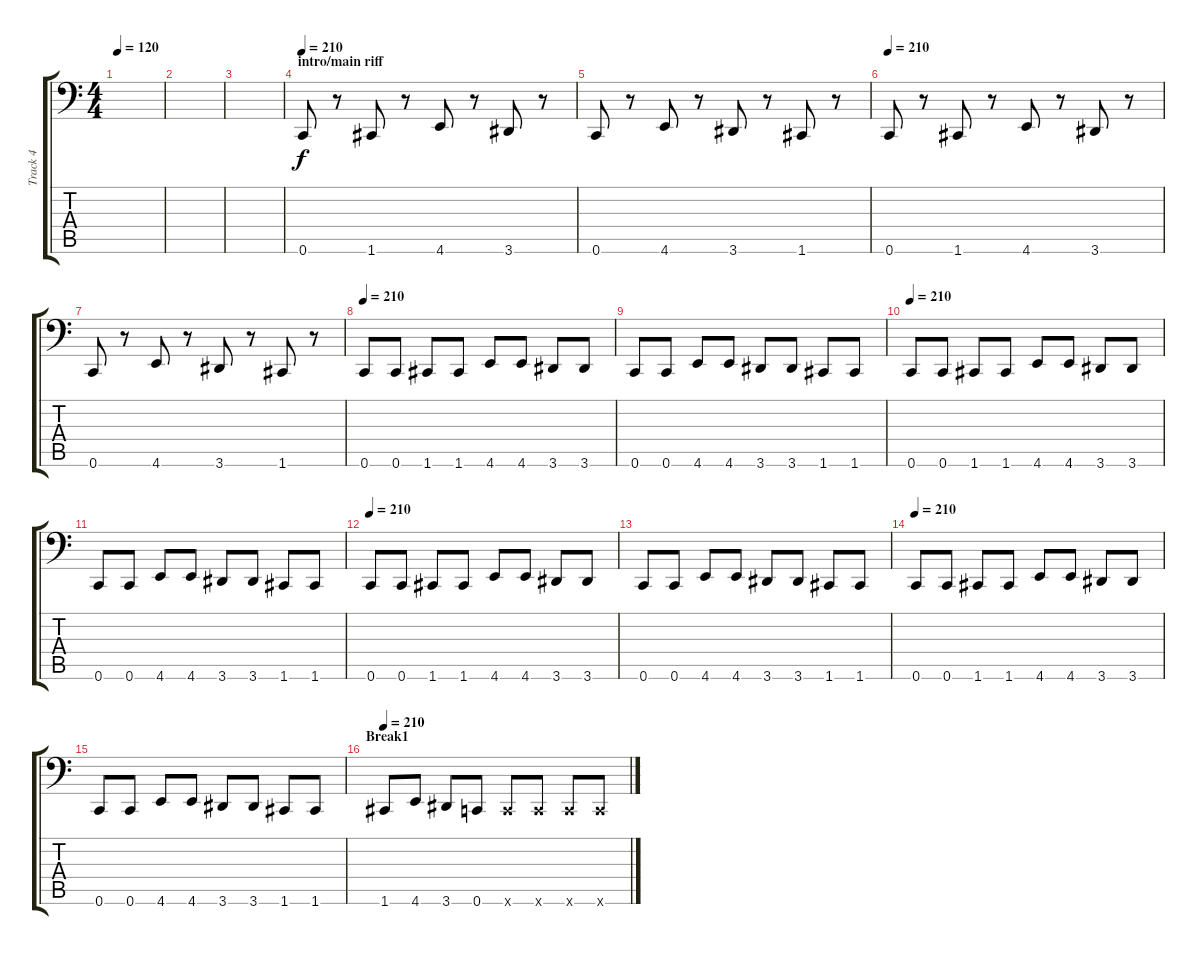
\track ("Track 4" "Track 4") {instrument electricbassfinger}
\staff {score tabs}
\tuning (C3 G2 Eb2 Bb1 F1 C1) {hide}
\ts (4 4)
\tempo 120
\clef f4
\ks c
|
|
|
\section ("" "intro/main riff")
\tempo 210
0.6.8 r.8 1.6.8 r.8 4.6.8 r.8 3.6.8 r.8 |
0.6.8 r.8 4.6.8 r.8 3.6.8 r.8 1.6.8 r.8 |
\tempo 210
0.6.8 r.8 1.6.8 r.8 4.6.8 r.8 3.6.8 r.8 |
0.6.8 r.8 4.6.8 r.8 3.6.8 r.8 1.6.8 r.8 |
\tempo 210
0.6.8 0.6.8 1.6.8 1.6.8 4.6.8 4.6.8 3.6.8 3.6.8 |
0.6.8 0.6.8 4.6.8 4.6.8 3.6.8 3.6.8 1.6.8 1.6.8 |
\tempo 210
0.6.8 0.6.8 1.6.8 1.6.8 4.6.8 4.6.8 3.6.8 3.6.8 |
0.6.8 0.6.8 4.6.8 4.6.8 3.6.8 3.6.8 1.6.8 1.6.8 |
\tempo 210
0.6.8 0.6.8 1.6.8 1.6.8 4.6.8 4.6.8 3.6.8 3.6.8 |
0.6.8 0.6.8 4.6.8 4.6.8 3.6.8 3.6.8 1.6.8 1.6.8 |
\tempo 210
0.6.8 0.6.8 1.6.8 1.6.8 4.6.8 4.6.8 3.6.8 3.6.8 |
0.6.8 0.6.8 4.6.8 4.6.8 3.6.8 3.6.8 1.6.8 1.6.8 |
\section ("" "Break1")
\tempo 210
1.6.8{instrument electricbassfinger} 4.6.8 3.6.8 0.6.8 0.6{x}.8{instrument slapbass1} 0.6{x}.8 0.6{x}.8 0.6{x}.8
